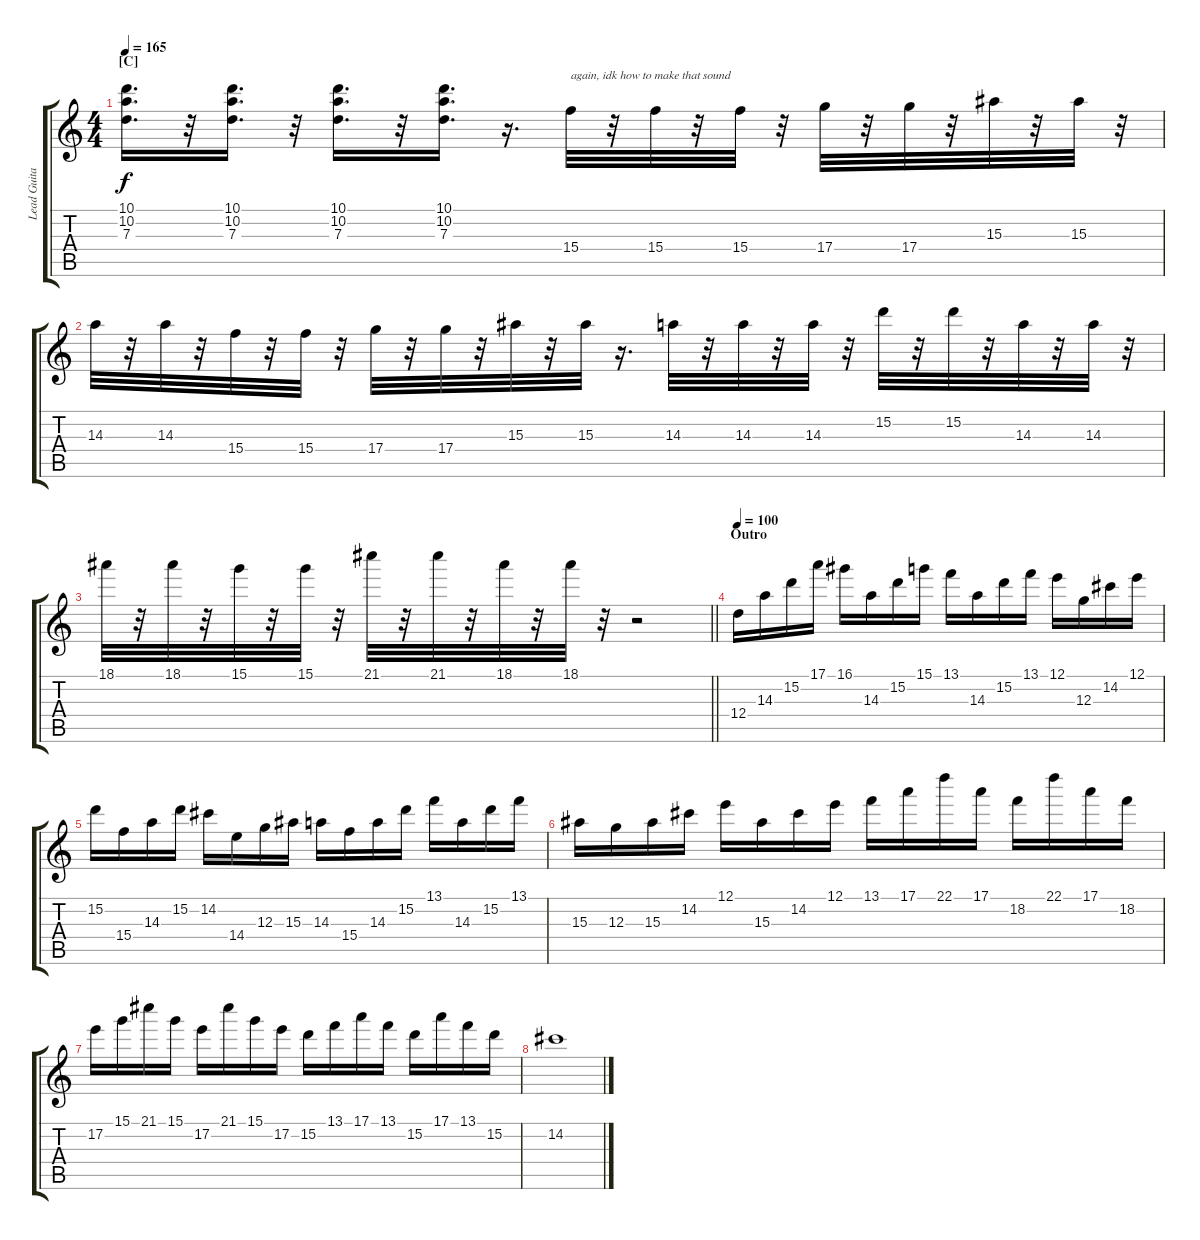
\track ("Lead Guitar" "Lead Guita") {instrument overdrivenguitar}
\staff {score tabs}
\tuning (E4 B3 G3 D3 A2 E2) {hide}
\ts (4 4)
\section ("" "[C]")
\tempo 165
\clef g2
\ks c
(10.1 10.2 7.3).16{d dy f} r.32 (10.1 10.2 7.3).16{d} r.32 (10.1 10.2 7.3).16{d} r.32 (10.1 10.2 7.3).16{d} r.16{d} 15.4.32{txt "again, idk how to make that sound"} r.32 15.4.32 r.32 15.4.32 r.32 17.4.32 r.32 17.4.32 r.32 15.3.32 r.32 15.3.32 r.32 |
14.3.32 r.32 14.3.32 r.32 15.4.32 r.32 15.4.32 r.32 17.4.32 r.32 17.4.32 r.32 15.3.32 r.32 15.3.32 r.16{d} 14.3.32 r.32 14.3.32 r.32 14.3.32 r.32 15.2.32 r.32 15.2.32 r.32 14.3.32 r.32 14.3.32 r.32 |
\barLineRight lightlight
18.1.32 r.32 18.1.32 r.32 15.1.32 r.32 15.1.32 r.32 21.1.32 r.32 21.1.32 r.32 18.1.32 r.32 18.1.32 r.32 r.2 |
\section ("" "Outro")
\tempo 100
12.4.16 14.3.16 15.2.16 17.1.16 16.1.16 14.3.16 15.2.16 15.1.16 13.1.16 14.3.16 15.2.16 13.1.16 12.1.16 12.3.16 14.2.16 12.1.16 |
15.2.16 15.4.16 14.3.16 15.2.16 14.2.16 14.4.16 12.3.16 15.3.16 14.3.16 15.4.16 14.3.16 15.2.16 13.1.16 14.3.16 15.2.16 13.1.16 |
15.3.16 12.3.16 15.3.16 14.2.16 12.1.16 15.3.16 14.2.16 12.1.16 13.1.16 17.1.16 22.1.16 17.1.16 18.2.16 22.1.16 17.1.16 18.2.16 |
17.2.16 15.1.16 21.1.16 15.1.16 17.2.16 21.1.16 15.1.16 17.2.16 15.2.16 13.1.16 17.1.16 13.1.16 15.2.16 17.1.16 13.1.16 15.2.16 |
14.2.1
